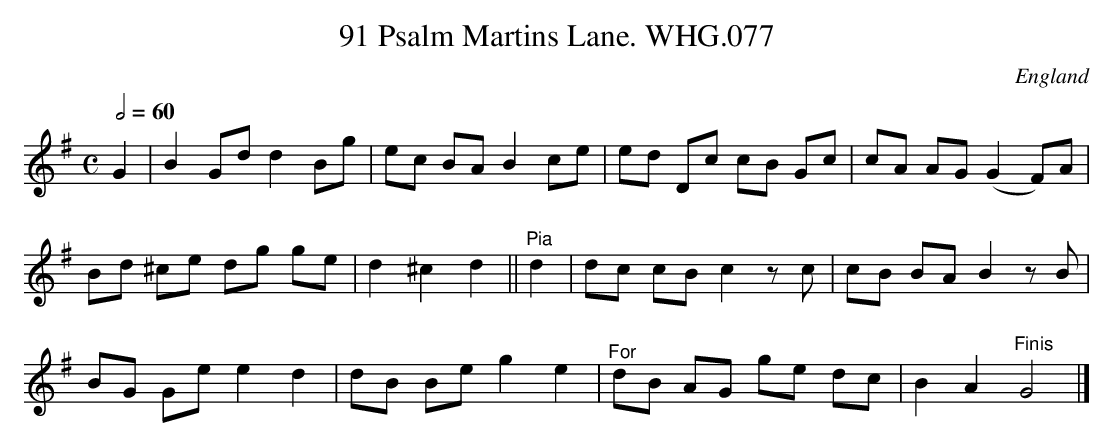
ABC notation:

X:1
T:91 Psalm Martins Lane. WHG.077
O:England
M:C
L:1/8
Q:2/4=60
K:G
G2|B2Gd d2Bg|ec BA B2ce|ed Dc cB Gc|cA AG (G2 F)A|
Bd ^ce dg ge|d2^c2 d2||"^Pia"d2|dc cB c2zc|cB BA B2zB|
BG Ge e2d2|dB Be g2e2|"^For"dB AG ge dc|B2A2 "^Finis"G4|]
